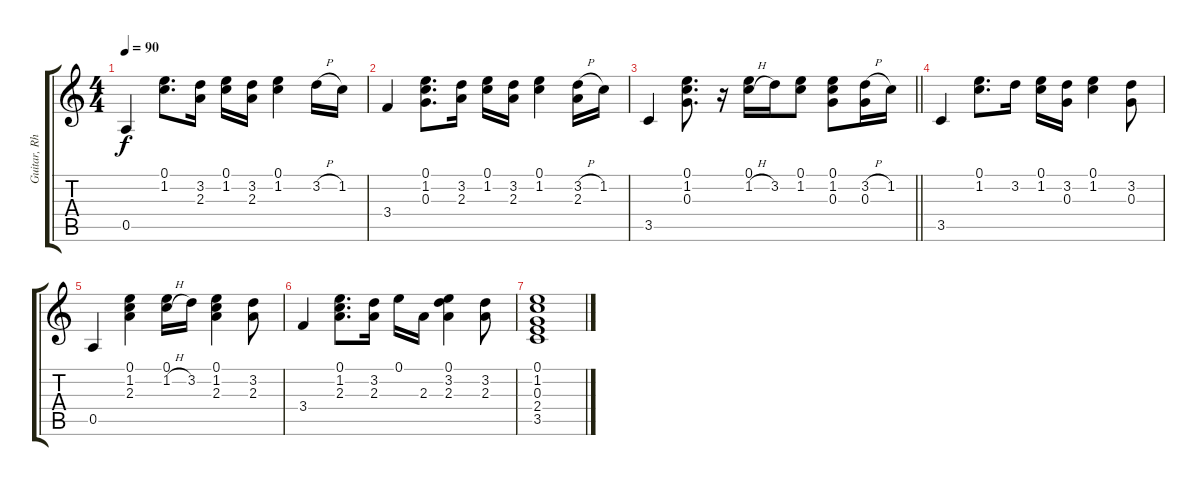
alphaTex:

\track ("Guitar, Rhythm (Bono)" "Guitar, Rh") {instrument electricguitarjazz}
\staff {score tabs}
\tuning (E4 B3 G3 D3 A2 E2) {hide}
\ts (4 4)
\tempo 90
\clef g2
\ks c
0.5.4{dy f} (0.1 1.2).8{d} (3.2 2.3).16 (0.1 1.2).16 (3.2 2.3).16 (0.1 1.2).4 3.2{h}.16 1.2.16 |
3.4.4 (0.1 1.2 0.3).8{d} (3.2 2.3).16 (0.1 1.2).16 (3.2 2.3).16 (0.1 1.2).4 (3.2{h} 2.3).16 1.2.16 |
\barLineRight lightlight
3.5.4 (0.1 1.2 0.3).8{d} r.16 (0.1 1.2{h}).16 3.2.16 (0.1 1.2).8 (0.1 1.2 0.3).8 (3.2{h} 0.3).16 1.2.16 |
3.5.4 (0.1 1.2).8{d} 3.2.16 (0.1 1.2).16 (3.2 0.3).16 (0.1 1.2).4 (3.2 0.3).8 |
0.5.4 (0.1 1.2 2.3).4 (0.1 1.2{h}).16 3.2.16 (0.1 1.2 2.3).4 (3.2 2.3).8 |
3.4.4 (0.1 1.2 2.3).8{d} (3.2 2.3).16 0.1.16 2.3.16 (0.1 3.2 2.3).4 (3.2 2.3).8 |
(0.1 1.2 0.3 2.4 3.5).1
